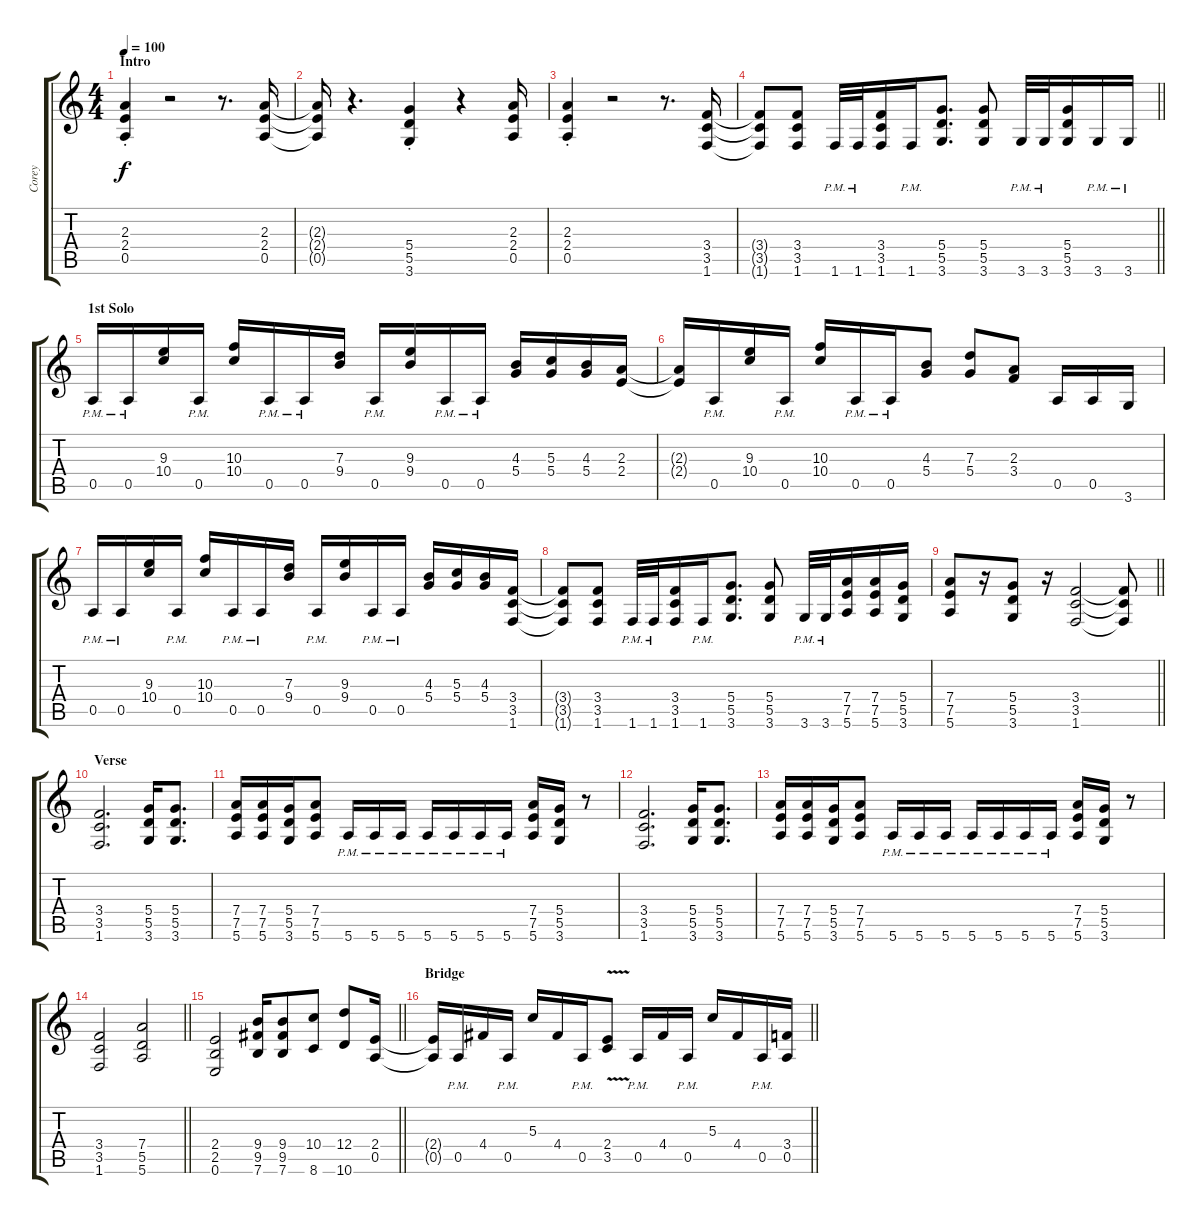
\track ("Corey" "Corey") {instrument distortionguitar}
\staff {score tabs}
\tuning (E4 B3 G3 D3 A2 E2) {hide}
\ts (4 4)
\section ("" "Intro")
\tempo 100
\clef g2
\ks c
(2.3{st} 2.4{st} 0.5{st}).4{dy f instrument distortionguitar} r.2 r.8{d} (2.3 2.4 0.5).16 |
(2.3{t} 2.4{t} 0.5{t}).16 r.4{d} (5.4{st} 5.5{st} 3.6{st}).4 r.4 (2.3 2.4 0.5).16 |
(2.3{st} 2.4{st} 0.5{st}).4 r.2 r.8{d} (3.4 3.5 1.6).16 |
\barLineRight lightlight
(3.4{t} 3.5{t} 1.6{t}).8 (3.4 3.5 1.6).8 1.6{pm}.32 1.6{pm}.32 (3.4 3.5 1.6).16 1.6{pm}.16 (5.4 5.5 3.6).8{d} (5.4 5.5 3.6).8 3.6{pm}.32 3.6{pm}.32 (5.4 5.5 3.6).16 3.6{pm}.16 3.6{pm}.16 |
\section ("" "1st Solo")
0.5{pm}.16 0.5{pm}.16 (9.3 10.4).16 0.5{pm}.16 (10.3 10.4).16 0.5{pm}.16 0.5{pm}.16 (7.3 9.4).16 0.5{pm}.16 (9.3 9.4).16 0.5{pm}.16 0.5{pm}.16 (4.3 5.4).16 (5.3 5.4).16 (4.3 5.4).16 (2.3 2.4).16 |
(2.3{t} 2.4{t}).16 0.5{pm}.16 (9.3 10.4).16 0.5{pm}.16 (10.3 10.4).16 0.5{pm}.16 0.5{pm}.16 (4.3 5.4).8 (7.3 5.4).8 (2.3 3.4).8 0.5.16 0.5.16 3.6.16 |
0.5{pm}.16 0.5{pm}.16 (9.3 10.4).16 0.5{pm}.16 (10.3 10.4).16 0.5{pm}.16 0.5{pm}.16 (7.3 9.4).16 0.5{pm}.16 (9.3 9.4).16 0.5{pm}.16 0.5{pm}.16 (4.3 5.4).16 (5.3 5.4).16 (4.3 5.4).16 (3.4 3.5 1.6).16 |
(3.4{t} 3.5{t} 1.6{t}).8 (3.4 3.5 1.6).8 1.6{pm}.32 1.6{pm}.32 (3.4 3.5 1.6).16 1.6{pm}.16 (5.4 5.5 3.6).8{d} (5.4 5.5 3.6).8 3.6{pm}.32 3.6{pm}.32 (7.4 7.5 5.6).16 (7.4 7.5 5.6).16 (5.4 5.5 3.6).16 |
\barLineRight lightlight
(7.4 7.5 5.6).8 r.16 (5.4 5.5 3.6).8 r.16 (3.4 3.5 1.6).2 (3.4{t} 3.5{t} 1.6{t}).8 |
\section ("" "Verse")
(3.4 3.5 1.6).2{d} (5.4 5.5 3.6).16 (5.4 5.5 3.6).8{d} |
(7.4 7.5 5.6).16 (7.4 7.5 5.6).16 (5.4 5.5 3.6).16 (7.4 7.5 5.6).8 5.6{pm}.16 5.6{pm}.16 5.6{pm}.16 5.6{pm}.16 5.6{pm}.16 5.6{pm}.16 5.6{pm}.16 (7.4 7.5 5.6).16 (5.4 5.5 3.6).16 r.8 |
(3.4 3.5 1.6).2{d} (5.4 5.5 3.6).16 (5.4 5.5 3.6).8{d} |
(7.4 7.5 5.6).16 (7.4 7.5 5.6).16 (5.4 5.5 3.6).16 (7.4 7.5 5.6).8 5.6{pm}.16 5.6{pm}.16 5.6{pm}.16 5.6{pm}.16 5.6{pm}.16 5.6{pm}.16 5.6{pm}.16 (7.4 7.5 5.6).16 (5.4 5.5 3.6).16 r.8 |
\barLineRight lightlight
(3.4 3.5 1.6).2 (7.4 5.5 5.6).2 |
\barLineRight lightlight
(2.4 2.5 0.6).2 (9.4 9.5 7.6).16 (9.4 9.5 7.6).8 (10.4 8.6).8 (12.4 10.6).8 (2.4 0.5).16 |
\section ("" "Bridge")
\barLineRight lightlight
(2.4{t} 0.5{t}).16 0.5{pm}.16 4.4.16 0.5{pm}.16 5.3.16 4.4.16 0.5{pm}.16 (2.4{v} 3.5).8 0.5{pm}.16 4.4.16 0.5{pm}.16 5.3.16 4.4.16 0.5{pm}.16 (3.4 0.5).16
